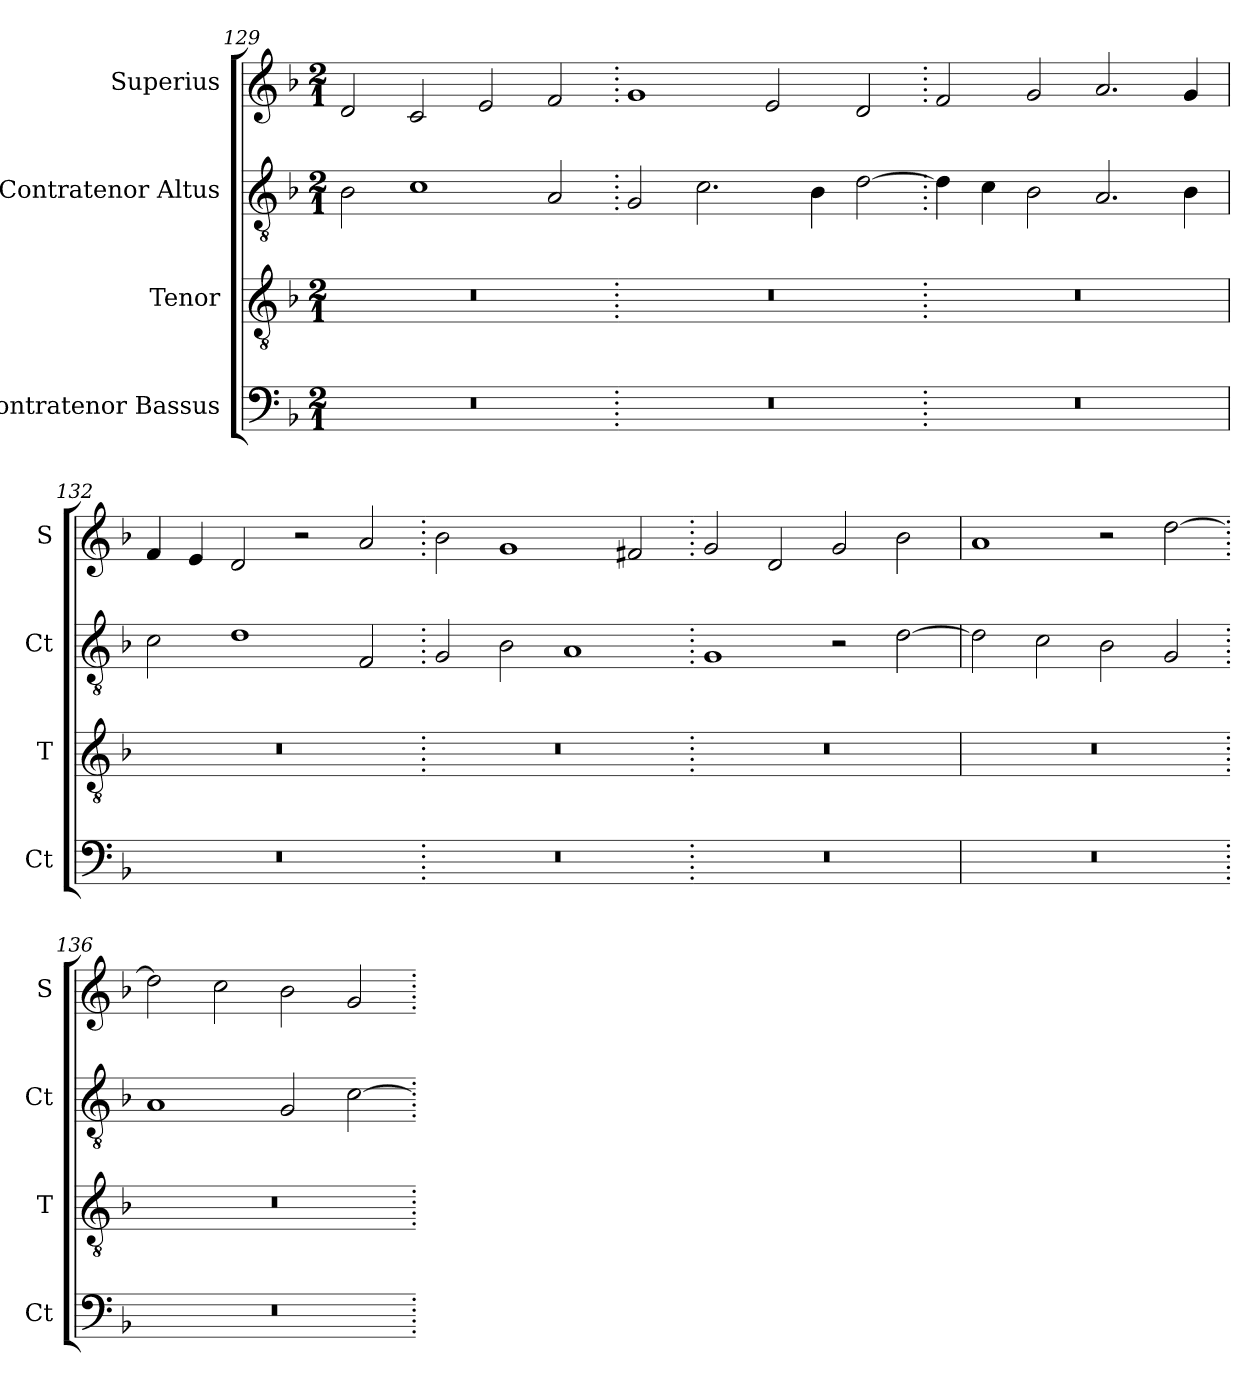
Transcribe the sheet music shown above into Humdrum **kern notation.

**kern	**kern	**kern	**kern
*part4	*part3	*part2	*part1
*staff4	*staff3	*staff2	*staff1
*I"Contratenor Bassus	*I"Tenor	*I"Contratenor Altus	*I"Superius
*I'Ct	*I'T	*I'Ct	*I'S
*clefF4	*clefGv2	*clefGv2	*clefG2
*k[b-]	*k[b-]	*k[b-]	*k[b-]
*M2/1	*M2/1	*M2/1	*M2/1
=129	=129	=129	=129
0r	0r	2B-	2d
.	.	1c	2c
.	.	.	2e
.	.	2A	2f
=130.	=130.	=130.	=130.
0r	0r	2G	1g
.	.	2.c	.
.	.	.	2e
.	.	4B-	.
.	.	[2d	2d
=131.	=131.	=131.	=131.
0r	0r	4d]	2f
.	.	4c	.
.	.	2B-	2g
.	.	2.A	2.a
.	.	4B-	4g
=132	=132	=132	=132
0r	0r	2c	4f
.	.	.	4e
.	.	1d	2d
.	.	.	2r
.	.	2F	2a
=133.	=133.	=133.	=133.
0r	0r	2G	2b-
.	.	2B-	1g
.	.	1A	.
.	.	.	2f#X
=134.	=134.	=134.	=134.
0r	0r	1G	2g
.	.	.	2d
.	.	2r	2g
.	.	[2d	2b-
=135	=135	=135	=135
0r	0r	2d]	1a
.	.	2c	.
.	.	2B-	2r
.	.	2G	[2dd
=136.	=136.	=136.	=136.
0r	0r	1A	2dd]
.	.	.	2cc
.	.	2G	2b-
.	.	[2c	2g
=.	=.	=.	=.
*-	*-	*-	*-
